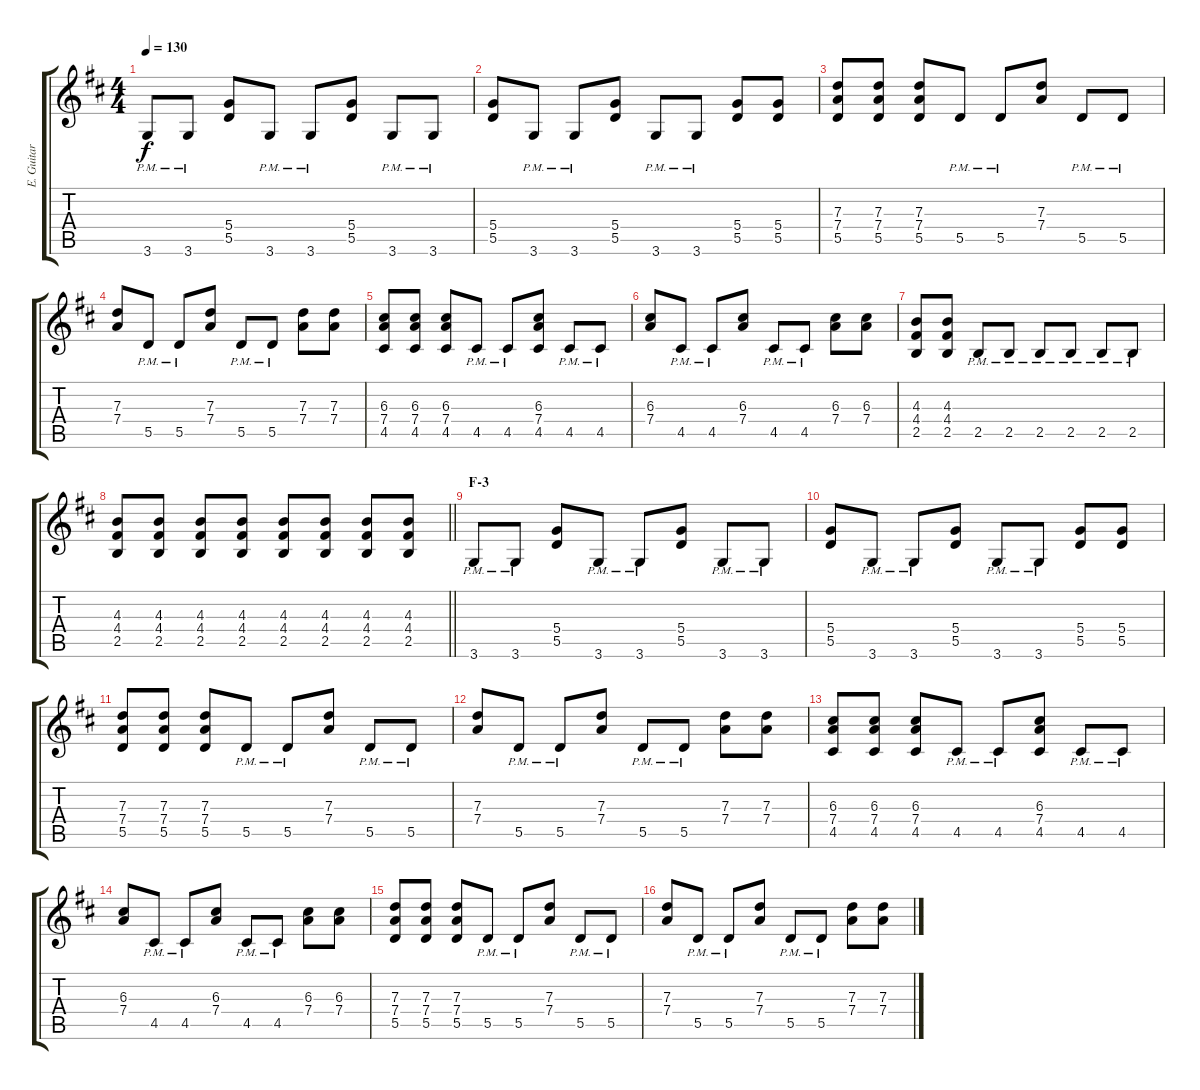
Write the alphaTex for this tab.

\track ("E. Guitar III" "E. Guitar ") {instrument overdrivenguitar}
\staff {score tabs}
\tuning (E4 B3 G3 D3 A2 E2) {hide}
\ts (4 4)
\tempo 130
\clef g2
\ks d
3.6{pm}.8{dy f} 3.6{pm}.8 (5.4 5.5).8 3.6{pm}.8 3.6{pm}.8 (5.4 5.5).8 3.6{pm}.8 3.6{pm}.8 |
(5.4 5.5).8 3.6{pm}.8 3.6{pm}.8 (5.4 5.5).8 3.6{pm}.8 3.6{pm}.8 (5.4 5.5).8 (5.4 5.5).8 |
(7.3 7.4 5.5).8 (7.3 7.4 5.5).8 (7.3 7.4 5.5).8 5.5{pm}.8 5.5{pm}.8 (7.3 7.4).8 5.5{pm}.8 5.5{pm}.8 |
(7.3 7.4).8 5.5{pm}.8 5.5{pm}.8 (7.3 7.4).8 5.5{pm}.8 5.5{pm}.8 (7.3 7.4).8 (7.3 7.4).8 |
(6.3 7.4 4.5).8 (6.3 7.4 4.5).8 (6.3 7.4 4.5).8 4.5{pm}.8 4.5{pm}.8 (6.3 7.4 4.5).8 4.5{pm}.8 4.5{pm}.8 |
(6.3 7.4).8 4.5{pm}.8 4.5{pm}.8 (6.3 7.4).8 4.5{pm}.8 4.5{pm}.8 (6.3 7.4).8 (6.3 7.4).8 |
(4.3 4.4 2.5).8 (4.3 4.4 2.5).8 2.5{pm}.8 2.5{pm}.8 2.5{pm}.8 2.5{pm}.8 2.5{pm}.8 2.5{pm}.8 |
\barLineRight lightlight
(4.3 4.4 2.5).8 (4.3 4.4 2.5).8 (4.3 4.4 2.5).8 (4.3 4.4 2.5).8 (4.3 4.4 2.5).8 (4.3 4.4 2.5).8 (4.3 4.4 2.5).8 (4.3 4.4 2.5).8 |
\section ("" "F-3")
3.6{pm}.8 3.6{pm}.8 (5.4 5.5).8 3.6{pm}.8 3.6{pm}.8 (5.4 5.5).8 3.6{pm}.8 3.6{pm}.8 |
(5.4 5.5).8 3.6{pm}.8 3.6{pm}.8 (5.4 5.5).8 3.6{pm}.8 3.6{pm}.8 (5.4 5.5).8 (5.4 5.5).8 |
(7.3 7.4 5.5).8 (7.3 7.4 5.5).8 (7.3 7.4 5.5).8 5.5{pm}.8 5.5{pm}.8 (7.3 7.4).8 5.5{pm}.8 5.5{pm}.8 |
(7.3 7.4).8 5.5{pm}.8 5.5{pm}.8 (7.3 7.4).8 5.5{pm}.8 5.5{pm}.8 (7.3 7.4).8 (7.3 7.4).8 |
(6.3 7.4 4.5).8 (6.3 7.4 4.5).8 (6.3 7.4 4.5).8 4.5{pm}.8 4.5{pm}.8 (6.3 7.4 4.5).8 4.5{pm}.8 4.5{pm}.8 |
(6.3 7.4).8 4.5{pm}.8 4.5{pm}.8 (6.3 7.4).8 4.5{pm}.8 4.5{pm}.8 (6.3 7.4).8 (6.3 7.4).8 |
(7.3 7.4 5.5).8 (7.3 7.4 5.5).8 (7.3 7.4 5.5).8 5.5{pm}.8 5.5{pm}.8 (7.3 7.4).8 5.5{pm}.8 5.5{pm}.8 |
(7.3 7.4).8 5.5{pm}.8 5.5{pm}.8 (7.3 7.4).8 5.5{pm}.8 5.5{pm}.8 (7.3 7.4).8 (7.3 7.4).8
